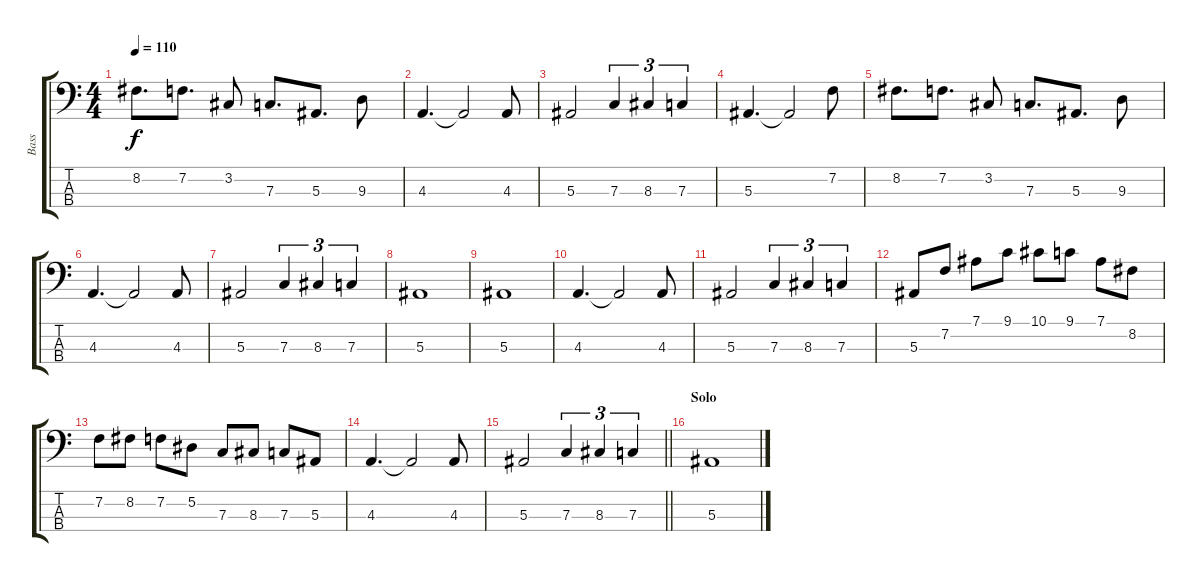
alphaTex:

\track ("Bass" "Bass") {instrument electricbasspick}
\staff {score tabs}
\tuning (Eb2 Bb1 F1 C1) {hide}
\ts (4 4)
\tempo 110
\clef f4
\ks c
8.2.8{d dy f} 7.2.8{d} 3.2.8 7.3.8{d} 5.3.8{d} 9.3.8 |
4.3.4{d} 4.3{t}.2 4.3.8 |
5.3.2 7.3.4{tu (3 2)} 8.3.4{tu (3 2)} 7.3.4{tu (3 2)} |
5.3.4{d} 5.3{t}.2 7.2.8 |
8.2.8{d} 7.2.8{d} 3.2.8 7.3.8{d} 5.3.8{d} 9.3.8 |
4.3.4{d} 4.3{t}.2 4.3.8 |
5.3.2 7.3.4{tu (3 2)} 8.3.4{tu (3 2)} 7.3.4{tu (3 2)} |
5.3.1 |
5.3.1 |
4.3.4{d} 4.3{t}.2 4.3.8 |
5.3.2 7.3.4{tu (3 2)} 8.3.4{tu (3 2)} 7.3.4{tu (3 2)} |
5.3.8 7.2.8 7.1.8 9.1.8 10.1.8 9.1.8 7.1.8 8.2.8 |
7.2.8 8.2.8 7.2.8 5.2.8 7.3.8 8.3.8 7.3.8 5.3.8 |
4.3.4{d} 4.3{t}.2 4.3.8 |
\barLineRight lightlight
5.3.2 7.3.4{tu (3 2)} 8.3.4{tu (3 2)} 7.3.4{tu (3 2)} |
\section ("" "Solo")
5.3.1
